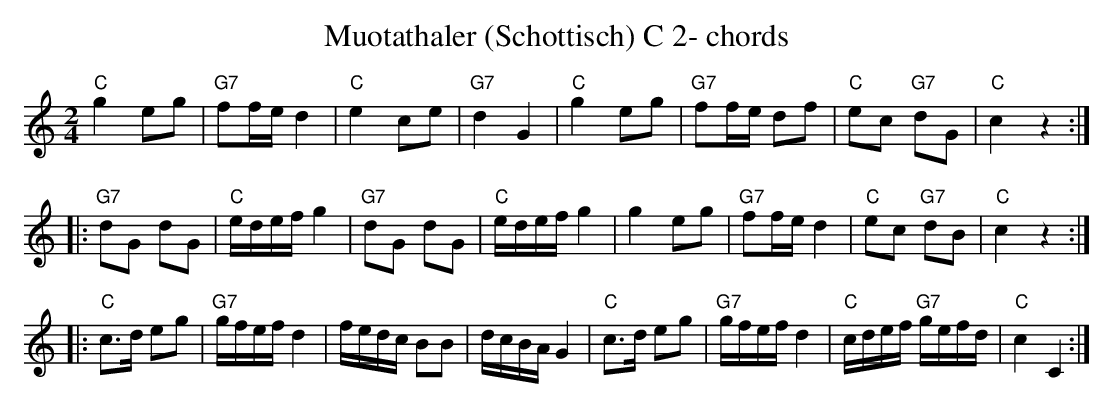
X:1
T:Muotathaler (Schottisch) C 2- chords
M:2/4
L:1/8
K:Cmaj%%MIDI gchordon
"C"g2 eg | "G7"ff/2e/2 d2 | "C"e2 ce | "G7"d2G2 | "C"g2 eg | "G7"ff/2e/2 df | "C"ec "G7"dG | "C"c2z2 ::
"G7"dG dG | "C"e/2d/2e/2f/2 g2 | "G7"dG dG | "C"e/2d/2e/2f/2 g2 | g2 eg | "G7"ff/2e/2 d2 | "C"ec "G7"dB | "C"c2z2 ::
"C"c>d eg | "G7"g/2f/2e/2f/2 d2 | f/2e/2d/2c/2 BB | d/2c/2B/2A/2 G2 | "C"c>d eg | "G7"g/2f/2e/2f/2 d2 | "C"c/2d/2e/2f/2 "G7"g/2e/2f/2d/2 | "C"c2C2 :|
